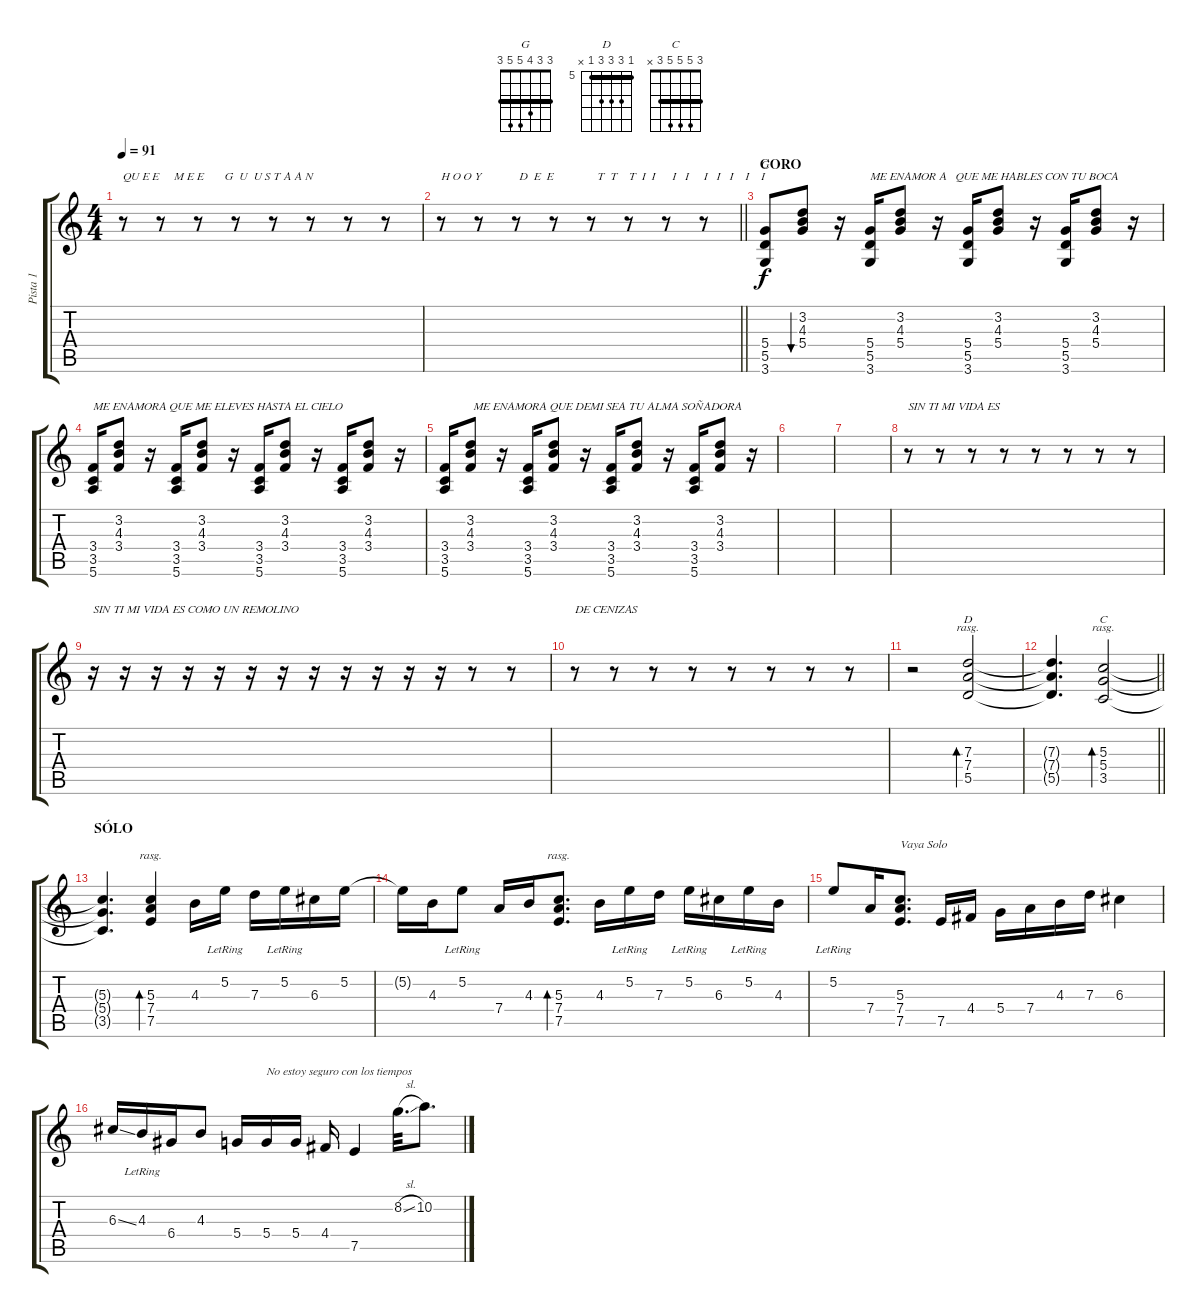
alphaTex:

\track ("Pista 1" "Pista 1") {instrument electricguitarclean}
\staff {score tabs}
\tuning (E4 B3 G3 D3 A2 E2) {hide}
\chord ("G" 3 3 4 5 5 3) {barre 3}
\chord ("D" 5 7 7 7 5 x) {firstfret 5 barre 5}
\chord ("C" 3 5 5 5 3 x) {barre 3}
\ts (4 4)
\section ("" "")
\tempo 91
\clef g2
\ks c
r.8{txt "QU E E     M E E       G  U  U S T A A N" dy f} r.8 r.8 r.8 r.8 r.8 r.8 r.8 |
\barLineRight lightlight
r.8{txt "H O O Y"} r.8 r.8{txt " D  E  E"} r.8 r.8{txt "  T  T"} r.8{txt "T  I  I"} r.8{txt "  I   I"} r.8{txt "I   I   I    I    I"} |
\section ("" "CORO")
(5.4 5.5 3.6).8{ch "G"} (3.2 4.3 5.4).8{bu 60} r.16 (5.4 5.5 3.6).16{txt "ME ENAMOR A   QUE ME HABLES CON TU BOCA"} (3.2 4.3 5.4).8 r.16 (5.4 5.5 3.6).16 (3.2 4.3 5.4).8 r.16 (5.4 5.5 3.6).16 (3.2 4.3 5.4).8 r.16 |
(3.4 3.5 5.6).16{txt "ME ENAMORA QUE ME ELEVES HASTA EL CIELO"} (3.2 4.3 3.4).8 r.16 (3.4 3.5 5.6).16 (3.2 4.3 3.4).8 r.16 (3.4 3.5 5.6).16 (3.2 4.3 3.4).8 r.16 (3.4 3.5 5.6).16 (3.2 4.3 3.4).8 r.16 |
(3.4 3.5 5.6).16 (3.2 4.3 3.4).8{txt " ME ENAMORA QUE DEMI SEA TU ALMA SOÑADORA"} r.16 (3.4 3.5 5.6).16 (3.2 4.3 3.4).8 r.16 (3.4 3.5 5.6).16 (3.2 4.3 3.4).8 r.16 (3.4 3.5 5.6).16 (3.2 4.3 3.4).8 r.16 |
|
|
r.8{txt "SIN TI MI VIDA ES "} r.8 r.8 r.8 r.8 r.8 r.8 r.8 |
r.16{txt "SIN TI MI VIDA ES COMO UN REMOLINO"} r.16 r.16 r.16 r.16 r.16 r.16 r.16 r.16 r.16 r.16 r.16 r.8 r.8 |
r.8{txt "DE CENIZAS"} r.8 r.8 r.8 r.8 r.8 r.8 r.8 |
r.2 (7.3 7.4 5.5).2{bd 120 ch "D" rasg ii} |
\barLineRight lightlight
(7.3{t} 7.4{t} 5.5{t}).4{d} (5.3 5.4 3.5).2{bd 120 ch "C" rasg ii} |
\section ("" "SÓLO")
(5.3{t} 5.4{t} 3.5{t}).4{d} (5.3 7.4 7.5).4{bd 120 rasg ii} 4.3.16{instrument electricguitarclean} 5.2{lr}.16 7.3.16 5.2{lr}.16 6.3.16 5.2.16 |
5.2{t}.16 4.3.16 5.2{lr}.8 7.4.16 4.3.16 (5.3 7.4 7.5).8{d bd 60 rasg ii} 4.3.16 5.2{lr}.16 7.3.16 5.2{lr}.16 6.3.16 5.2{lr}.16 4.3.16 |
5.2{lr}.8 7.4.16 (5.3 7.4 7.5).8{d txt "Vaya Solo"} 7.5.16 4.4.16 5.4.16 7.4.16 4.3.16 7.3.16 6.3.4 |
6.3{ss}.16 4.3{lr}.16 6.4.16 4.3.8 5.4.16 5.4.16{txt "No estoy seguro con los tiempos"} 5.4.16 4.4.16 7.5.4 8.2{sl}.32{d instrument overdrivenguitar} 10.2.8{d}
